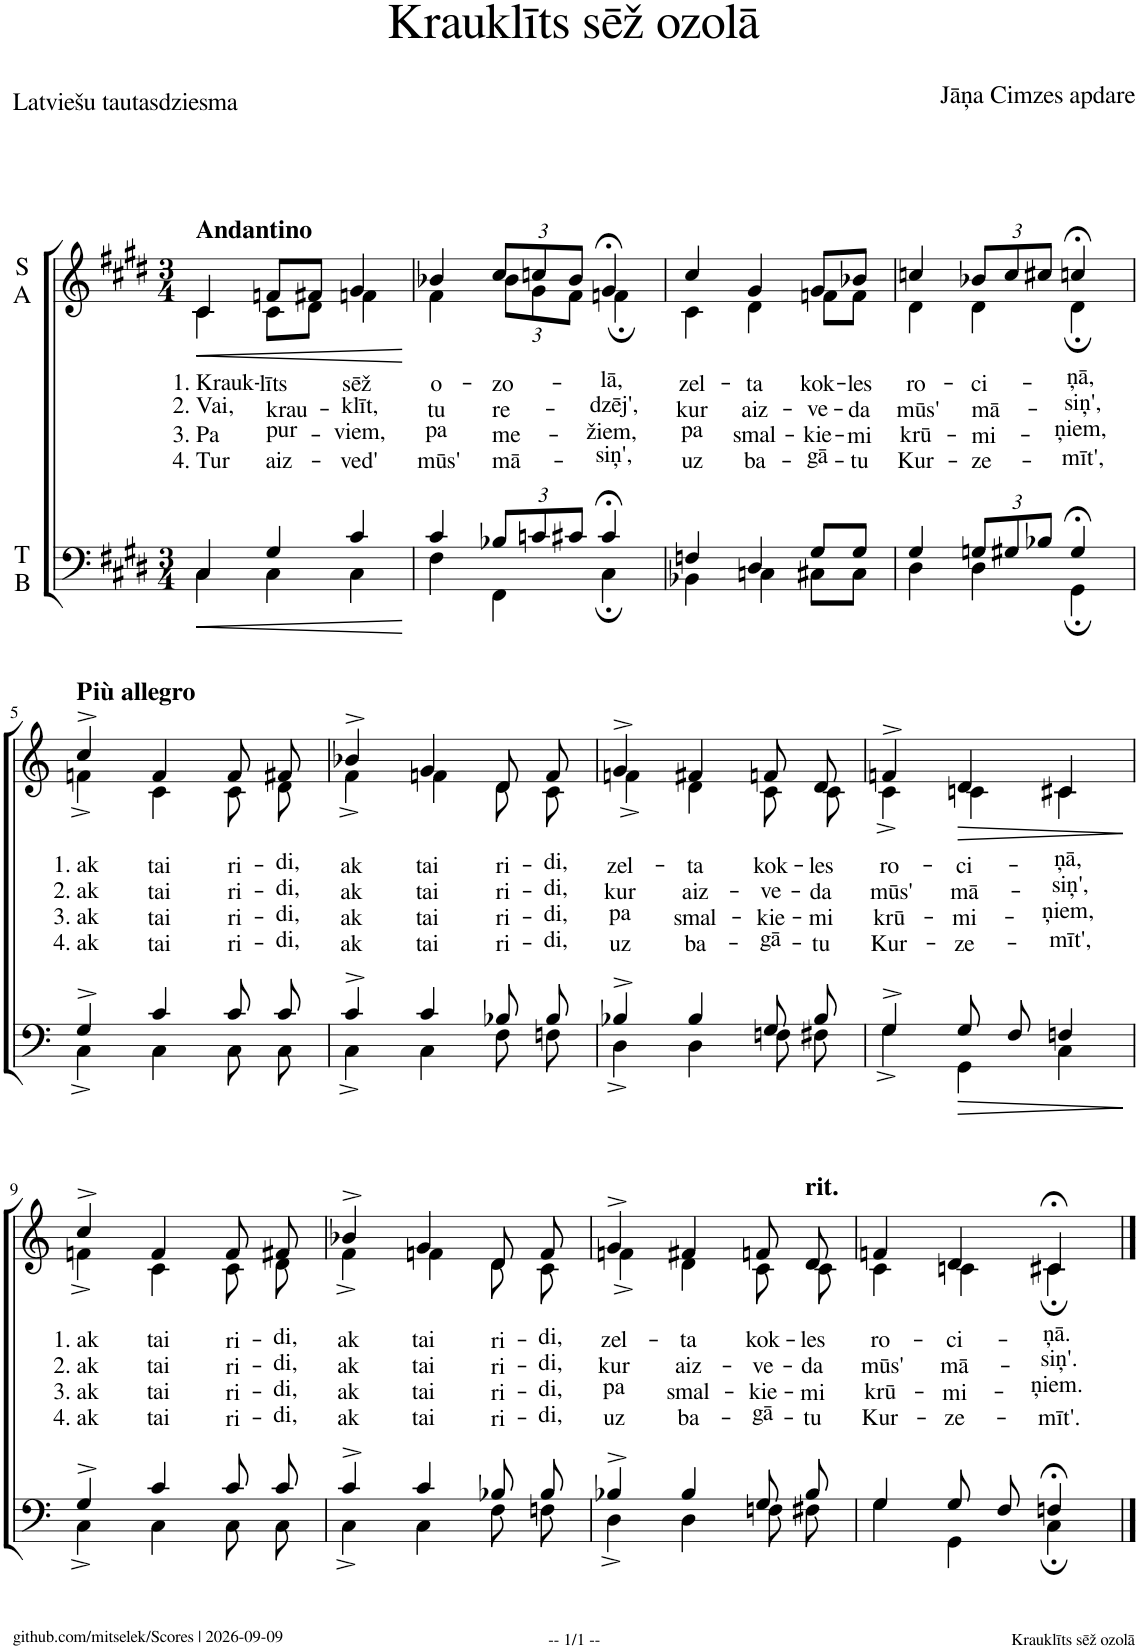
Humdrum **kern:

**kern	**dynam	**kern	**text	**text	**text	**text	**dynam
*part2	*part2	*part1	*part1	*part1	*part1	*part1	*part1
*staff2	*staff2	*staff1	*staff1	*staff1	*staff1	*staff1	*staff1
*I"T B	*	*I"S A	*	*	*	*	*
*clefF4	*	*clefG2	*	*	*	*	*
*k[f#c#g#d#]	*	*k[f#c#g#d#]	*	*	*	*	*
*M3/4	*	*M3/4	*	*	*	*	*
=1	=1	=1	=1	=1	=1	=1	=1
!	!	!LO:TX:a:B:t=Andantino	!	!	!	!	!
!	!LO:HP:b	!	!LO:LY:b	!LO:LY:b	!LO:LY:b	!LO:LY:b	!LO:HP:b
*^	*	*^	*	*	*	*	*
4C#/	4C#\	<	4c#/	4c#\	1. Krauk-	2. Vai,	3. Pa	4. Tur	<
!	!	!	!	!	!LO:LY:b	!LO:LY:b	!LO:LY:b	!LO:LY:b	!
4G#/	4C#\	.	8fn/L	8c#\L	-līts	krau-	pur-	aiz-	.
.	.	.	8f#X/J	8d#\J	.	.	.	.	.
!	!	!	!	!	!LO:LY:b	!LO:LY:b	!LO:LY:b	!LO:LY:b	!
4c#/	4C#\	.	4g#/	4fn\	sēž	-klīt,	-viem,	-ved'	.
*v	*v	*	*	*	*	*	*	*	*
*	*	*v	*v	*	*	*	*	*
.	[	.	.	.	.	.	[
=2	=2	=2	=2	=2	=2	=2	=2
*^	*	*	*	*	*	*	*
!	!	!	!	!LO:LY:b	!LO:LY:b	!LO:LY:b	!LO:LY:b	!
*	*	*	*^	*	*	*	*	*
4c#/	4F#\	.	4b-X/	4f#\	o-	tu	pa	mūs'	.
*Xbrackettup	*	*	*Xbrackettup	*	*	*	*	*	*
!	!	!	!	!	!LO:LY:b	!LO:LY:b	!LO:LY:b	!LO:LY:b	!
12B-X/L	4FF#\	.	12cc#/L	12b-\L	-zo-	re-	me-	mā-	.
12cn/	.	.	12ccn/	12g#\	.	.	.	.	.
12c#X/J	.	.	12b-/J	12f#\J	.	.	.	.	.
!	!	!	!	!	!LO:LY:b	!LO:LY:b	!LO:LY:b	!LO:LY:b	!
4c#;</	4C#;\	.	4g#;</	4fn;\	-lā,	-dzēj',	-žiem,	-siņ',	.
=3	=3	=3	=3	=3	=3	=3	=3	=3	=3
!	!	!	!	!	!LO:LY:b	!LO:LY:b	!LO:LY:b	!LO:LY:b	!
4Fn/	4BB-X\	.	4cc#/	4c#\	zel-	kur	pa	uz	.
!	!	!	!	!	!LO:LY:b	!LO:LY:b	!LO:LY:b	!LO:LY:b	!
4D#/	4Cn\	.	4g#/	4d#\	-ta	aiz-	smal-	ba-	.
!	!	!	!	!	!LO:LY:b	!LO:LY:b	!LO:LY:b	!LO:LY:b	!
8G#/L	8C#X\L	.	8g#/L	8fn\L	kok-	-ve-	-kie-	-gā-	.
!	!	!	!	!	!LO:LY:b	!LO:LY:b	!LO:LY:b	!LO:LY:b	!
8G#/J	8C#\J	.	8b-X/J	8f\J	-les	-da	-mi	-tu	.
=4	=4	=4	=4	=4	=4	=4	=4	=4	=4
!	!	!	!	!	!LO:LY:b	!LO:LY:b	!LO:LY:b	!LO:LY:b	!
4G#/	4D#\	.	4ccn/	4d#\	ro-	mūs'	krū-	Kur-	.
!	!	!	!	!	!LO:LY:b	!LO:LY:b	!LO:LY:b	!LO:LY:b	!
12Gn/L	4D#\	.	12b-X/L	4d#\	-ci-	mā-	-mi-	-ze-	.
12G#X/	.	.	12cc/	.	.	.	.	.	.
12B-X/J	.	.	12cc#X/J	.	.	.	.	.	.
!	!	!	!	!	!LO:LY:b	!LO:LY:b	!LO:LY:b	!LO:LY:b	!
4G#;</	4GG#;\	.	4ccn;</	4d#;\	-ņā,	-siņ',	-ņiem,	-mīt',	.
!!LO:LB:g=z	!!
=5	=5	=5	=5	=5	=5	=5	=5	=5	=5
!	!	!	!LO:TX:a:B:t=Più allegro	!	!	!	!	!	!
!	!	!	!	!	!LO:LY:b	!LO:LY:b	!LO:LY:b	!LO:LY:b	!
4G#^/	4C#^\	.	4cc#^/	4fn^\	1. ak	2. ak	3. ak	4. ak	.
!	!	!	!	!	!LO:LY:b	!LO:LY:b	!LO:LY:b	!LO:LY:b	!
4c#/	4C#\	.	4f/	4c#\	tai	tai	tai	tai	.
!	!	!	!	!	!LO:LY:b	!LO:LY:b	!LO:LY:b	!LO:LY:b	!
8c#/	8C#\	.	8f/	8c#\	ri-	ri-	ri-	ri-	.
!	!	!	!	!	!LO:LY:b	!LO:LY:b	!LO:LY:b	!LO:LY:b	!
8c#/	8C#\	.	8f#X/	8d#\	-di,	-di,	-di,	-di,	.
=6	=6	=6	=6	=6	=6	=6	=6	=6	=6
!	!	!	!	!	!LO:LY:b	!LO:LY:b	!LO:LY:b	!LO:LY:b	!
4c#^/	4C#^\	.	4b-X^/	4f#^\	ak	ak	ak	ak	.
!	!	!	!	!	!LO:LY:b	!LO:LY:b	!LO:LY:b	!LO:LY:b	!
4c#/	4C#\	.	4g#/	4fn\	tai	tai	tai	tai	.
!	!	!	!	!	!LO:LY:b	!LO:LY:b	!LO:LY:b	!LO:LY:b	!
8B-X/	8F#\	.	8d#/	8d#\	ri-	ri-	ri-	ri-	.
!	!	!	!	!	!LO:LY:b	!LO:LY:b	!LO:LY:b	!LO:LY:b	!
8B-/	8Fn\	.	8f/	8c#\	-di,	-di,	-di,	-di,	.
=7	=7	=7	=7	=7	=7	=7	=7	=7	=7
!	!	!	!	!	!LO:LY:b	!LO:LY:b	!LO:LY:b	!LO:LY:b	!
4B-X^/	4D#^\	.	4g#^/	4fn^\	zel-	kur	pa	uz	.
!	!	!	!	!	!LO:LY:b	!LO:LY:b	!LO:LY:b	!LO:LY:b	!
4B-/	4D#\	.	4f#X/	4d#\	-ta	aiz-	smal-	ba-	.
!	!	!	!	!	!LO:LY:b	!LO:LY:b	!LO:LY:b	!LO:LY:b	!
8G#/	8Fn\	.	8fn/	8c#\	kok-	-ve-	-kie-	-gā-	.
!	!	!	!	!	!LO:LY:b	!LO:LY:b	!LO:LY:b	!LO:LY:b	!
8B-/	8F#X\	.	8d#/	8c#\	-les	-da	-mi	-tu	.
=8	=8	=8	=8	=8	=8	=8	=8	=8	=8
!	!	!	!	!	!LO:LY:b	!LO:LY:b	!LO:LY:b	!LO:LY:b	!
4G#^/	4G#^\	.	4fn^/	4c#^\	ro-	mūs'	krū-	Kur-	.
!	!	!LO:HP:b	!	!	!LO:LY:b	!LO:LY:b	!LO:LY:b	!LO:LY:b	!LO:HP:b
8G#/	4GG#\	>	4d#/	4cn\	-ci-	mā-	-mi-	-ze-	>
8F#/	.	.	.	.	.	.	.	.	.
!	!	!	!	!	!LO:LY:b	!LO:LY:b	!LO:LY:b	!LO:LY:b	!
4Fn/	4C#\	.	4c#X/	4c#\	-ņā,	-siņ',	-ņiem,	-mīt',	.
*v	*v	*	*	*	*	*	*	*	*
*	*	*v	*v	*	*	*	*	*
.	]	.	.	.	.	.	]
!!LO:LB:g=z
=9	=9	=9	=9	=9	=9	=9	=9
*^	*	*	*	*	*	*	*
!	!	!	!	!LO:LY:b	!LO:LY:b	!LO:LY:b	!LO:LY:b	!
*	*	*	*^	*	*	*	*	*
4G#^/	4C#^\	.	4cc#^/	4fn^\	1. ak	2. ak	3. ak	4. ak	.
!	!	!	!	!	!LO:LY:b	!LO:LY:b	!LO:LY:b	!LO:LY:b	!
4c#/	4C#\	.	4f/	4c#\	tai	tai	tai	tai	.
!	!	!	!	!	!LO:LY:b	!LO:LY:b	!LO:LY:b	!LO:LY:b	!
8c#/	8C#\	.	8f/	8c#\	ri-	ri-	ri-	ri-	.
!	!	!	!	!	!LO:LY:b	!LO:LY:b	!LO:LY:b	!LO:LY:b	!
8c#/	8C#\	.	8f#X/	8d#\	-di,	-di,	-di,	-di,	.
=10	=10	=10	=10	=10	=10	=10	=10	=10	=10
!	!	!	!	!	!LO:LY:b	!LO:LY:b	!LO:LY:b	!LO:LY:b	!
4c#^/	4C#^\	.	4b-X^/	4f#^\	ak	ak	ak	ak	.
!	!	!	!	!	!LO:LY:b	!LO:LY:b	!LO:LY:b	!LO:LY:b	!
4c#/	4C#\	.	4g#/	4fn\	tai	tai	tai	tai	.
!	!	!	!	!	!LO:LY:b	!LO:LY:b	!LO:LY:b	!LO:LY:b	!
8B-X/	8F#\	.	8d#/	8d#\	ri-	ri-	ri-	ri-	.
!	!	!	!	!	!LO:LY:b	!LO:LY:b	!LO:LY:b	!LO:LY:b	!
8B-/	8Fn\	.	8f/	8c#\	-di,	-di,	-di,	-di,	.
=11	=11	=11	=11	=11	=11	=11	=11	=11	=11
!	!	!	!	!	!LO:LY:b	!LO:LY:b	!LO:LY:b	!LO:LY:b	!
4B-X^/	4D#^\	.	4g#^/	4fn^\	zel-	kur	pa	uz	.
!	!	!	!	!	!LO:LY:b	!LO:LY:b	!LO:LY:b	!LO:LY:b	!
4B-/	4D#\	.	4f#X/	4d#\	-ta	aiz-	smal-	ba-	.
!	!	!	!	!	!LO:LY:b	!LO:LY:b	!LO:LY:b	!LO:LY:b	!
8G#/	8Fn\	.	8fn/	8c#\	kok-	-ve-	-kie-	-gā-	.
!	!	!	!LO:TX:a:B:t=rit.	!	!	!	!	!	!
!	!	!	!	!	!LO:LY:b	!LO:LY:b	!LO:LY:b	!LO:LY:b	!
8B-/	8F#X\	.	8d#/	8c#\	-les	-da	-mi	-tu	.
=12	=12	=12	=12	=12	=12	=12	=12	=12	=12
!	!	!	!	!	!LO:LY:b	!LO:LY:b	!LO:LY:b	!LO:LY:b	!
4G#/	4G#\	.	4fn/	4c#\	ro-	mūs'	krū-	Kur-	.
!	!	!	!	!	!LO:LY:b	!LO:LY:b	!LO:LY:b	!LO:LY:b	!
8G#/	4GG#\	.	4d#/	4cn\	-ci-	mā-	-mi-	-ze-	.
8F#/	.	.	.	.	.	.	.	.	.
!	!	!	!	!	!LO:LY:b	!LO:LY:b	!LO:LY:b	!LO:LY:b	!
4Fn;</	4C#;\	.	4c#X;</	4c#;\	-ņā.	-siņ'.	-ņiem.	-mīt'.	.
*v	*v	*	*	*	*	*	*	*	*
*	*	*v	*v	*	*	*	*	*
==	==	==	==	==	==	==	==
*-	*-	*-	*-	*-	*-	*-	*-
